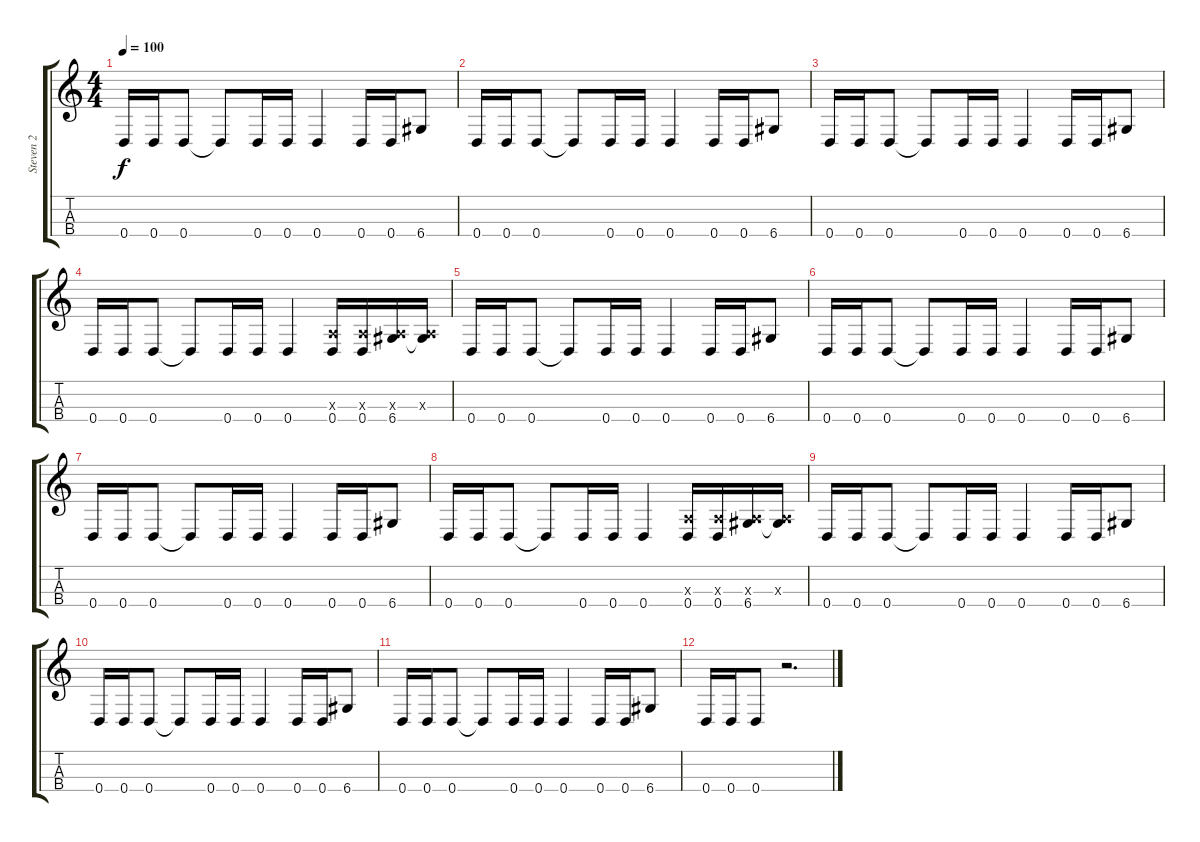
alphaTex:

\track ("Steven 2" "Steven 2") {instrument slapbass2}
\staff {score tabs}
\tuning (G3 D3 A2 D2) {hide}
\ts (4 4)
\tempo 100
\clef g2
\ks c
0.4.16{dy f} 0.4.16 0.4.8 0.4{t}.8 0.4.16 0.4.16 0.4.4 0.4.16 0.4.16 6.4.8 |
0.4.16 0.4.16 0.4.8 0.4{t}.8 0.4.16 0.4.16 0.4.4 0.4.16 0.4.16 6.4.8 |
0.4.16 0.4.16 0.4.8 0.4{t}.8 0.4.16 0.4.16 0.4.4 0.4.16 0.4.16 6.4.8 |
0.4.16 0.4.16 0.4.8 0.4{t}.8 0.4.16 0.4.16 0.4.4 (0.3{x} 0.4).16 (0.3{x} 0.4).16 (0.3{x} 6.4).16 (0.3{x} 6.4{t}).16 |
0.4.16 0.4.16 0.4.8 0.4{t}.8 0.4.16 0.4.16 0.4.4 0.4.16 0.4.16 6.4.8 |
0.4.16 0.4.16 0.4.8 0.4{t}.8 0.4.16 0.4.16 0.4.4 0.4.16 0.4.16 6.4.8 |
0.4.16 0.4.16 0.4.8 0.4{t}.8 0.4.16 0.4.16 0.4.4 0.4.16 0.4.16 6.4.8 |
0.4.16 0.4.16 0.4.8 0.4{t}.8 0.4.16 0.4.16 0.4.4 (0.3{x} 0.4).16 (0.3{x} 0.4).16 (0.3{x} 6.4).16 (0.3{x} 6.4{t}).16 |
0.4.16 0.4.16 0.4.8 0.4{t}.8 0.4.16 0.4.16 0.4.4 0.4.16 0.4.16 6.4.8 |
0.4.16 0.4.16 0.4.8 0.4{t}.8 0.4.16 0.4.16 0.4.4 0.4.16 0.4.16 6.4.8 |
0.4.16 0.4.16 0.4.8 0.4{t}.8 0.4.16 0.4.16 0.4.4 0.4.16 0.4.16 6.4.8 |
0.4.16{volume 0} 0.4.16 0.4.8 r.2{d}
